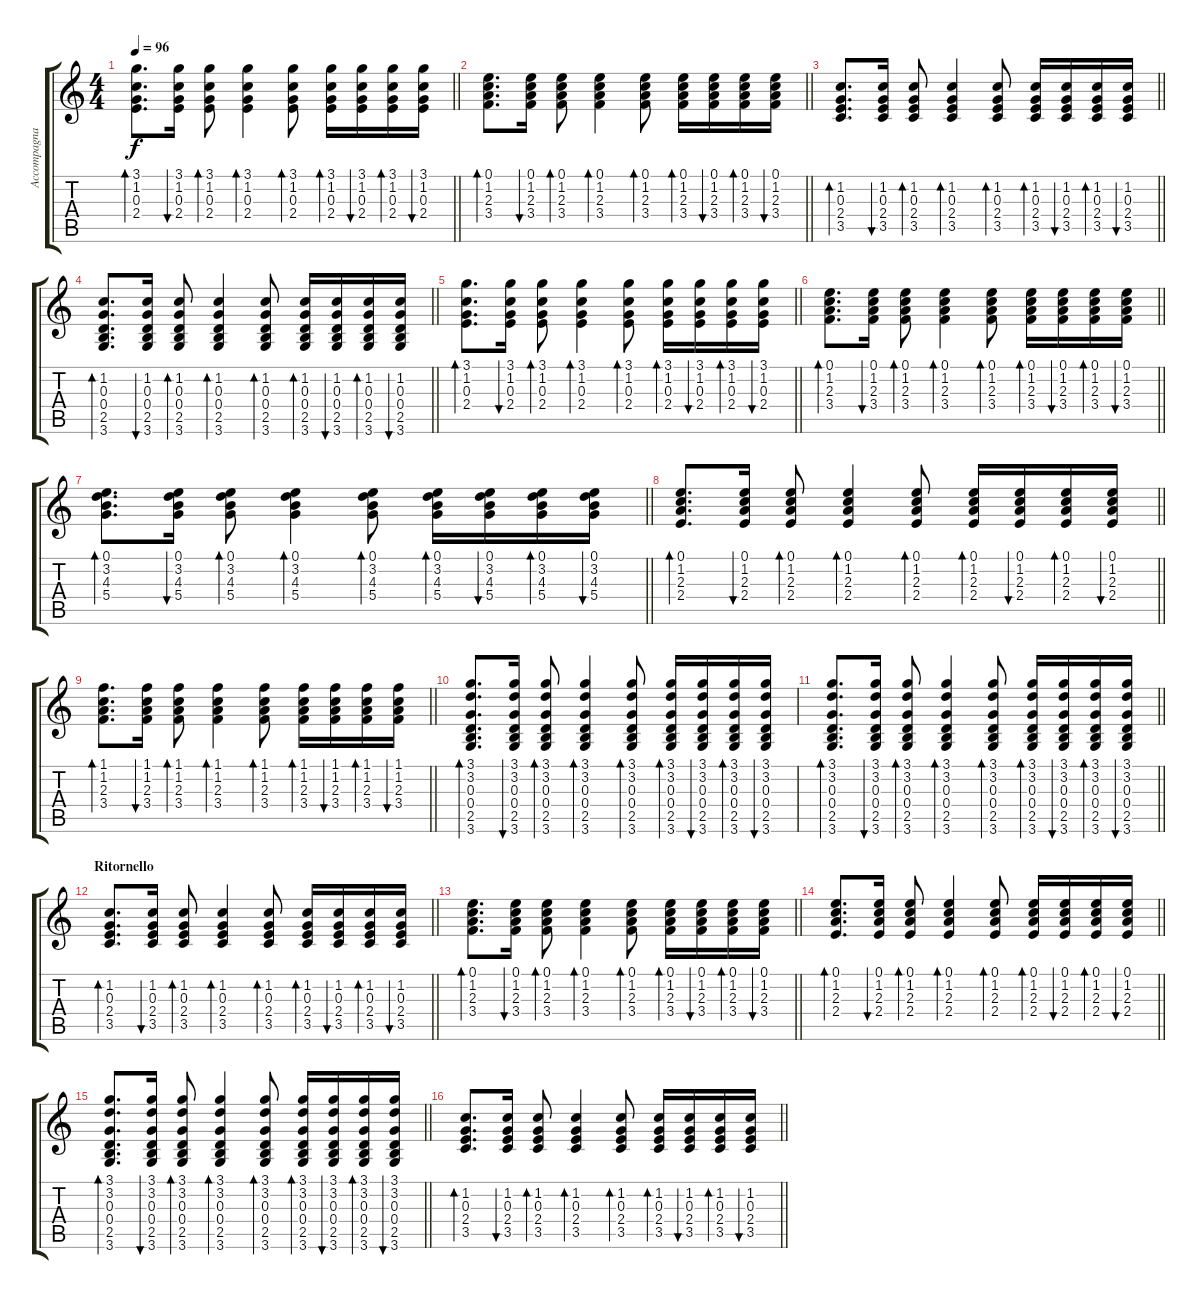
\track ("Accompagnamento" "Accompagna") {instrument acousticguitarsteel}
\staff {score tabs}
\tuning (E4 B3 G3 D3 A2 E2) {hide}
\ts (4 4)
\tempo 96
\clef g2
\barLineRight lightlight
\ks c
(3.1 1.2 0.3 2.4).8{d bd 60 dy f} (3.1 1.2 0.3 2.4).16{bu 30} (3.1 1.2 0.3 2.4).8{bd 30} (3.1 1.2 0.3 2.4).4{bd 60} (3.1 1.2 0.3 2.4).8{bd 60} (3.1 1.2 0.3 2.4).16{bd 30} (3.1 1.2 0.3 2.4).16{bu 30} (3.1 1.2 0.3 2.4).16{bd 30} (3.1 1.2 0.3 2.4).16{bu 30} |
\barLineRight lightlight
(0.1 1.2 2.3 3.4).8{d bd 60} (0.1 1.2 2.3 3.4).16{bu 30} (0.1 1.2 2.3 3.4).8{bd 30} (0.1 1.2 2.3 3.4).4{bd 60} (0.1 1.2 2.3 3.4).8{bd 60} (0.1 1.2 2.3 3.4).16{bd 30} (0.1 1.2 2.3 3.4).16{bu 30} (0.1 1.2 2.3 3.4).16{bd 30} (0.1 1.2 2.3 3.4).16{bu 30} |
\barLineRight lightlight
(1.2 0.3 2.4 3.5).8{d bd 60} (1.2 0.3 2.4 3.5).16{bu 30} (1.2 0.3 2.4 3.5).8{bd 30} (1.2 0.3 2.4 3.5).4{bd 60} (1.2 0.3 2.4 3.5).8{bd 60} (1.2 0.3 2.4 3.5).16{bd 30} (1.2 0.3 2.4 3.5).16{bu 30} (1.2 0.3 2.4 3.5).16{bd 30} (1.2 0.3 2.4 3.5).16{bu 30} |
\barLineRight lightlight
(1.2 0.3 0.4 2.5 3.6).8{d bd 60} (1.2 0.3 0.4 2.5 3.6).16{bu 30} (1.2 0.3 0.4 2.5 3.6).8{bd 30} (1.2 0.3 0.4 2.5 3.6).4{bd 60} (1.2 0.3 0.4 2.5 3.6).8{bd 60} (1.2 0.3 0.4 2.5 3.6).16{bd 30} (1.2 0.3 0.4 2.5 3.6).16{bu 30} (1.2 0.3 0.4 2.5 3.6).16{bd 30} (1.2 0.3 0.4 2.5 3.6).16{bu 30} |
\barLineRight lightlight
(3.1 1.2 0.3 2.4).8{d bd 60} (3.1 1.2 0.3 2.4).16{bu 30} (3.1 1.2 0.3 2.4).8{bd 30} (3.1 1.2 0.3 2.4).4{bd 60} (3.1 1.2 0.3 2.4).8{bd 60} (3.1 1.2 0.3 2.4).16{bd 30} (3.1 1.2 0.3 2.4).16{bu 30} (3.1 1.2 0.3 2.4).16{bd 30} (3.1 1.2 0.3 2.4).16{bu 30} |
\barLineRight lightlight
(0.1 1.2 2.3 3.4).8{d bd 60} (0.1 1.2 2.3 3.4).16{bu 30} (0.1 1.2 2.3 3.4).8{bd 30} (0.1 1.2 2.3 3.4).4{bd 60} (0.1 1.2 2.3 3.4).8{bd 60} (0.1 1.2 2.3 3.4).16{bd 30} (0.1 1.2 2.3 3.4).16{bu 30} (0.1 1.2 2.3 3.4).16{bd 30} (0.1 1.2 2.3 3.4).16{bu 30} |
\barLineRight lightlight
(0.1 3.2 4.3 5.4).8{d bd 60} (0.1 3.2 4.3 5.4).16{bu 30} (0.1 3.2 4.3 5.4).8{bd 30} (0.1 3.2 4.3 5.4).4{bd 60} (0.1 3.2 4.3 5.4).8{bd 60} (0.1 3.2 4.3 5.4).16{bd 30} (0.1 3.2 4.3 5.4).16{bu 30} (0.1 3.2 4.3 5.4).16{bd 30} (0.1 3.2 4.3 5.4).16{bu 30} |
\barLineRight lightlight
(0.1 1.2 2.3 2.4).8{d bd 60} (0.1 1.2 2.3 2.4).16{bu 30} (0.1 1.2 2.3 2.4).8{bd 30} (0.1 1.2 2.3 2.4).4{bd 60} (0.1 1.2 2.3 2.4).8{bd 60} (0.1 1.2 2.3 2.4).16{bd 30} (0.1 1.2 2.3 2.4).16{bu 30} (0.1 1.2 2.3 2.4).16{bd 30} (0.1 1.2 2.3 2.4).16{bu 30} |
\barLineRight lightlight
(1.1 1.2 2.3 3.4).8{d bd 60} (1.1 1.2 2.3 3.4).16{bu 30} (1.1 1.2 2.3 3.4).8{bd 30} (1.1 1.2 2.3 3.4).4{bd 60} (1.1 1.2 2.3 3.4).8{bd 60} (1.1 1.2 2.3 3.4).16{bd 30} (1.1 1.2 2.3 3.4).16{bu 30} (1.1 1.2 2.3 3.4).16{bd 30} (1.1 1.2 2.3 3.4).16{bu 30} |
(3.1 3.2 0.3 0.4 2.5 3.6).8{d bd 60} (3.1 3.2 0.3 0.4 2.5 3.6).16{bu 30} (3.1 3.2 0.3 0.4 2.5 3.6).8{bd 30} (3.1 3.2 0.3 0.4 2.5 3.6).4{bd 60} (3.1 3.2 0.3 0.4 2.5 3.6).8{bd 60} (3.1 3.2 0.3 0.4 2.5 3.6).16{bd 30} (3.1 3.2 0.3 0.4 2.5 3.6).16{bu 30} (3.1 3.2 0.3 0.4 2.5 3.6).16{bd 30} (3.1 3.2 0.3 0.4 2.5 3.6).16{bu 30} |
\barLineRight lightlight
(3.1 3.2 0.3 0.4 2.5 3.6).8{d bd 60} (3.1 3.2 0.3 0.4 2.5 3.6).16{bu 30} (3.1 3.2 0.3 0.4 2.5 3.6).8{bd 30} (3.1 3.2 0.3 0.4 2.5 3.6).4{bd 60} (3.1 3.2 0.3 0.4 2.5 3.6).8{bd 60} (3.1 3.2 0.3 0.4 2.5 3.6).16{bd 30} (3.1 3.2 0.3 0.4 2.5 3.6).16{bu 30} (3.1 3.2 0.3 0.4 2.5 3.6).16{bd 30} (3.1 3.2 0.3 0.4 2.5 3.6).16{bu 30} |
\section ("" "Ritornello")
\barLineRight lightlight
(1.2 0.3 2.4 3.5).8{d bd 60} (1.2 0.3 2.4 3.5).16{bu 30} (1.2 0.3 2.4 3.5).8{bd 30} (1.2 0.3 2.4 3.5).4{bd 60} (1.2 0.3 2.4 3.5).8{bd 60} (1.2 0.3 2.4 3.5).16{bd 30} (1.2 0.3 2.4 3.5).16{bu 30} (1.2 0.3 2.4 3.5).16{bd 30} (1.2 0.3 2.4 3.5).16{bu 30} |
\barLineRight lightlight
(0.1 1.2 2.3 3.4).8{d bd 60} (0.1 1.2 2.3 3.4).16{bu 30} (0.1 1.2 2.3 3.4).8{bd 30} (0.1 1.2 2.3 3.4).4{bd 60} (0.1 1.2 2.3 3.4).8{bd 60} (0.1 1.2 2.3 3.4).16{bd 30} (0.1 1.2 2.3 3.4).16{bu 30} (0.1 1.2 2.3 3.4).16{bd 30} (0.1 1.2 2.3 3.4).16{bu 30} |
\barLineRight lightlight
(0.1 1.2 2.3 2.4).8{d bd 60} (0.1 1.2 2.3 2.4).16{bu 30} (0.1 1.2 2.3 2.4).8{bd 30} (0.1 1.2 2.3 2.4).4{bd 60} (0.1 1.2 2.3 2.4).8{bd 60} (0.1 1.2 2.3 2.4).16{bd 30} (0.1 1.2 2.3 2.4).16{bu 30} (0.1 1.2 2.3 2.4).16{bd 30} (0.1 1.2 2.3 2.4).16{bu 30} |
\barLineRight lightlight
(3.1 3.2 0.3 0.4 2.5 3.6).8{d bd 60} (3.1 3.2 0.3 0.4 2.5 3.6).16{bu 30} (3.1 3.2 0.3 0.4 2.5 3.6).8{bd 30} (3.1 3.2 0.3 0.4 2.5 3.6).4{bd 60} (3.1 3.2 0.3 0.4 2.5 3.6).8{bd 60} (3.1 3.2 0.3 0.4 2.5 3.6).16{bd 30} (3.1 3.2 0.3 0.4 2.5 3.6).16{bu 30} (3.1 3.2 0.3 0.4 2.5 3.6).16{bd 30} (3.1 3.2 0.3 0.4 2.5 3.6).16{bu 30} |
\barLineRight lightlight
(1.2 0.3 2.4 3.5).8{d bd 60} (1.2 0.3 2.4 3.5).16{bu 30} (1.2 0.3 2.4 3.5).8{bd 30} (1.2 0.3 2.4 3.5).4{bd 60} (1.2 0.3 2.4 3.5).8{bd 60} (1.2 0.3 2.4 3.5).16{bd 30} (1.2 0.3 2.4 3.5).16{bu 30} (1.2 0.3 2.4 3.5).16{bd 30} (1.2 0.3 2.4 3.5).16{bu 30}
